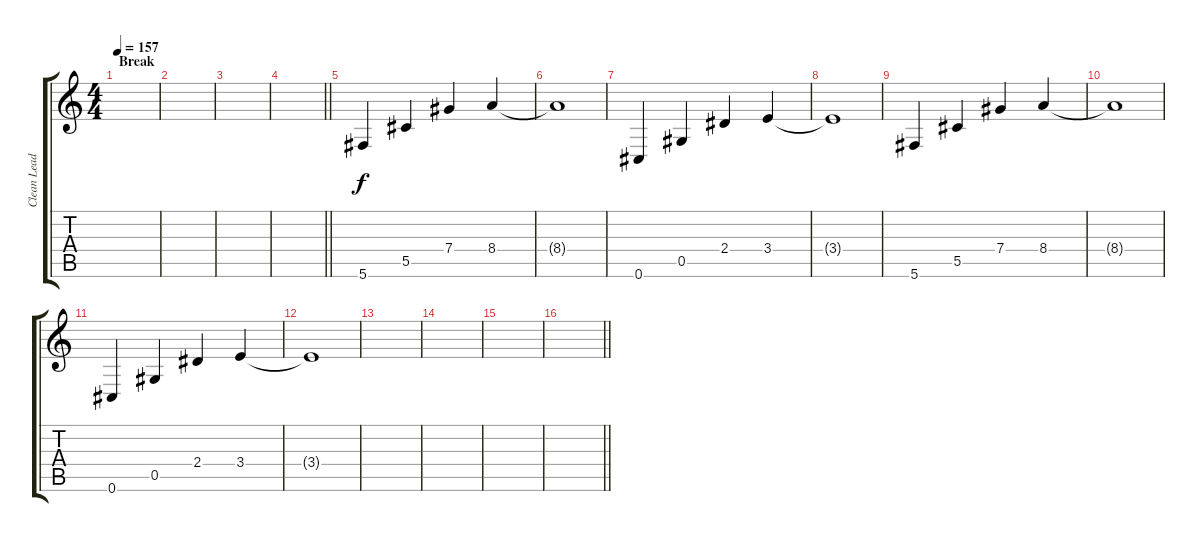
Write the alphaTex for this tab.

\track ("Clean Lead Guitar" "Clean Lead") {instrument electricguitarclean}
\staff {score tabs}
\tuning (Eb4 Bb3 Gb3 Db3 Ab2 Db2) {hide}
\ts (4 4)
\section ("" "Break")
\tempo 157
\clef g2
\ks c
|
|
|
\barLineRight lightlight
|
5.6.4 5.5.4 7.4.4 8.4.4 |
8.4{t}.1 |
0.6.4 0.5.4 2.4.4 3.4.4 |
3.4{t}.1 |
5.6.4 5.5.4 7.4.4 8.4.4 |
8.4{t}.1 |
0.6.4 0.5.4 2.4.4 3.4.4 |
3.4{t}.1 |
|
|
|
\barLineRight lightlight
